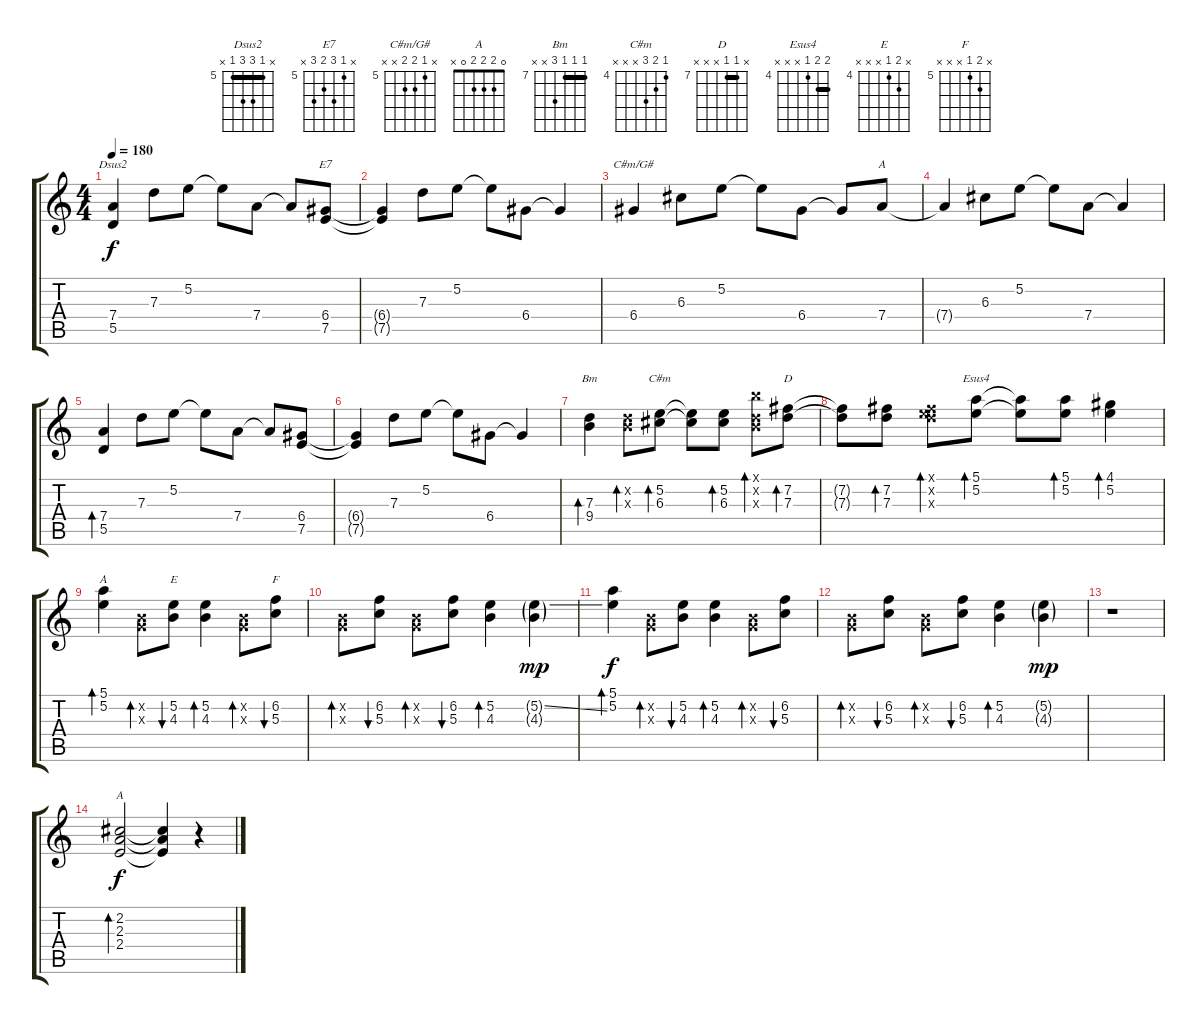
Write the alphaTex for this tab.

\track "" {instrument distortionguitar}
\staff {score tabs}
\tuning (E4 B3 G3 D3 A2 E2) {hide}
\chord ("Dsus2" x 5 7 7 5 x) {firstfret 5 barre 5}
\chord ("E7" x 5 7 6 7 x) {firstfret 5}
\chord ("C#m/G#" x 5 6 6 x x) {firstfret 5}
\chord ("A" x 5 6 7 x x) {firstfret 5}
\chord ("Bm" 7 7 7 9 x x) {firstfret 7 barre 7}
\chord ("C#m" 4 5 6 x x x) {firstfret 4}
\chord ("D" x 7 7 x x x) {firstfret 7 barre 7}
\chord ("Esus4" 5 5 4 x x x) {firstfret 4 barre 5}
\chord ("A" 5 5 x x x x) {firstfret 4 barre 5}
\chord ("E" x 5 4 x x x) {firstfret 4}
\chord ("F" x 6 5 x x x) {firstfret 5}
\chord ("A" 0 2 2 2 0 x)
\ts (4 4)
\tempo 180
\clef g2
\ks c
(7.4 5.5).4{ch "Dsus2" dy f} 7.3.8 5.2.8 5.2{t}.8 7.4.8 7.4{t}.8 (6.4 7.5).8{ch "E7"} |
(6.4{t} 7.5{t}).4 7.3.8 5.2.8 5.2{t}.8 6.4.8 6.4{t}.4 |
6.4.4{ch "C#m/G#"} 6.3.8 5.2.8 5.2{t}.8 6.4.8 6.4{t}.8 7.4.8{ch "A"} |
7.4{t}.4 6.3.8 5.2.8 5.2{t}.8 7.4.8 7.4{t}.4 |
(7.4 5.5).4{bd 30} 7.3.8 5.2.8 5.2{t}.8 7.4.8 7.4{t}.8 (6.4 7.5).8 |
(6.4{t} 7.5{t}).4 7.3.8 5.2.8 5.2{t}.8 6.4.8 6.4{t}.4 |
(7.3 9.4).4{bd 30 ch "Bm" instrument distortionguitar} (3.2{x} 4.3{x}).8{bd 30} (5.2 6.3).8{bd 30 ch "C#m"} (5.2{t} 6.3{t}).8 (5.2 6.3).8{bd 30} (7.1{x} 3.2{x} 4.3{x}).8{bd 30} (7.2 7.3).8{bd 30 ch "D"} |
(7.2{t} 7.3{t}).8 (7.2 7.3).8{bd 30} (0.1{x} 7.2{x} 7.3{x}).8{bd 30} (5.1 5.2).8{bd 30 ch "Esus4"} (5.1{t} 5.2{t}).8 (5.1 5.2).8{bd 30} (4.1 5.2).4{bd 30} |
(5.1 5.2).4{bd 60 ch "A" instrument distortionguitar} (0.2{x} 0.3{x}).8{bd 60} (5.2 4.3).8{bu 60 ch "E"} (5.2 4.3).4{bd 60} (0.2{x} 0.3{x}).8{bd 60} (6.2 5.3).8{bu 60 ch "F"} |
(0.2{x} 0.3{x}).8{bd 60} (6.2 5.3).8{bu 60} (0.2{x} 0.3{x}).8{bd 60} (6.2 5.3).8{bu 60} (5.2 4.3).4{bd 60} (5.2{ss g} 4.3{g}).4{dy mp} |
(5.1 5.2).4{bd 60 dy f} (0.2{x} 0.3{x}).8{bd 60} (5.2 4.3).8{bu 60} (5.2 4.3).4{bd 60} (0.2{x} 0.3{x}).8{bd 60} (6.2 5.3).8{bu 60} |
(0.2{x} 0.3{x}).8{bd 60} (6.2 5.3).8{bu 60} (0.2{x} 0.3{x}).8{bd 60} (6.2 5.3).8{bu 60} (5.2 4.3).4{bd 60} (5.2{g} 4.3{g}).4{dy mp} |
r.1 |
(2.2 2.3 2.4).2{bd 30 ch "A" dy f} (2.2{t} 2.3{t} 2.4{t}).4 r.4
